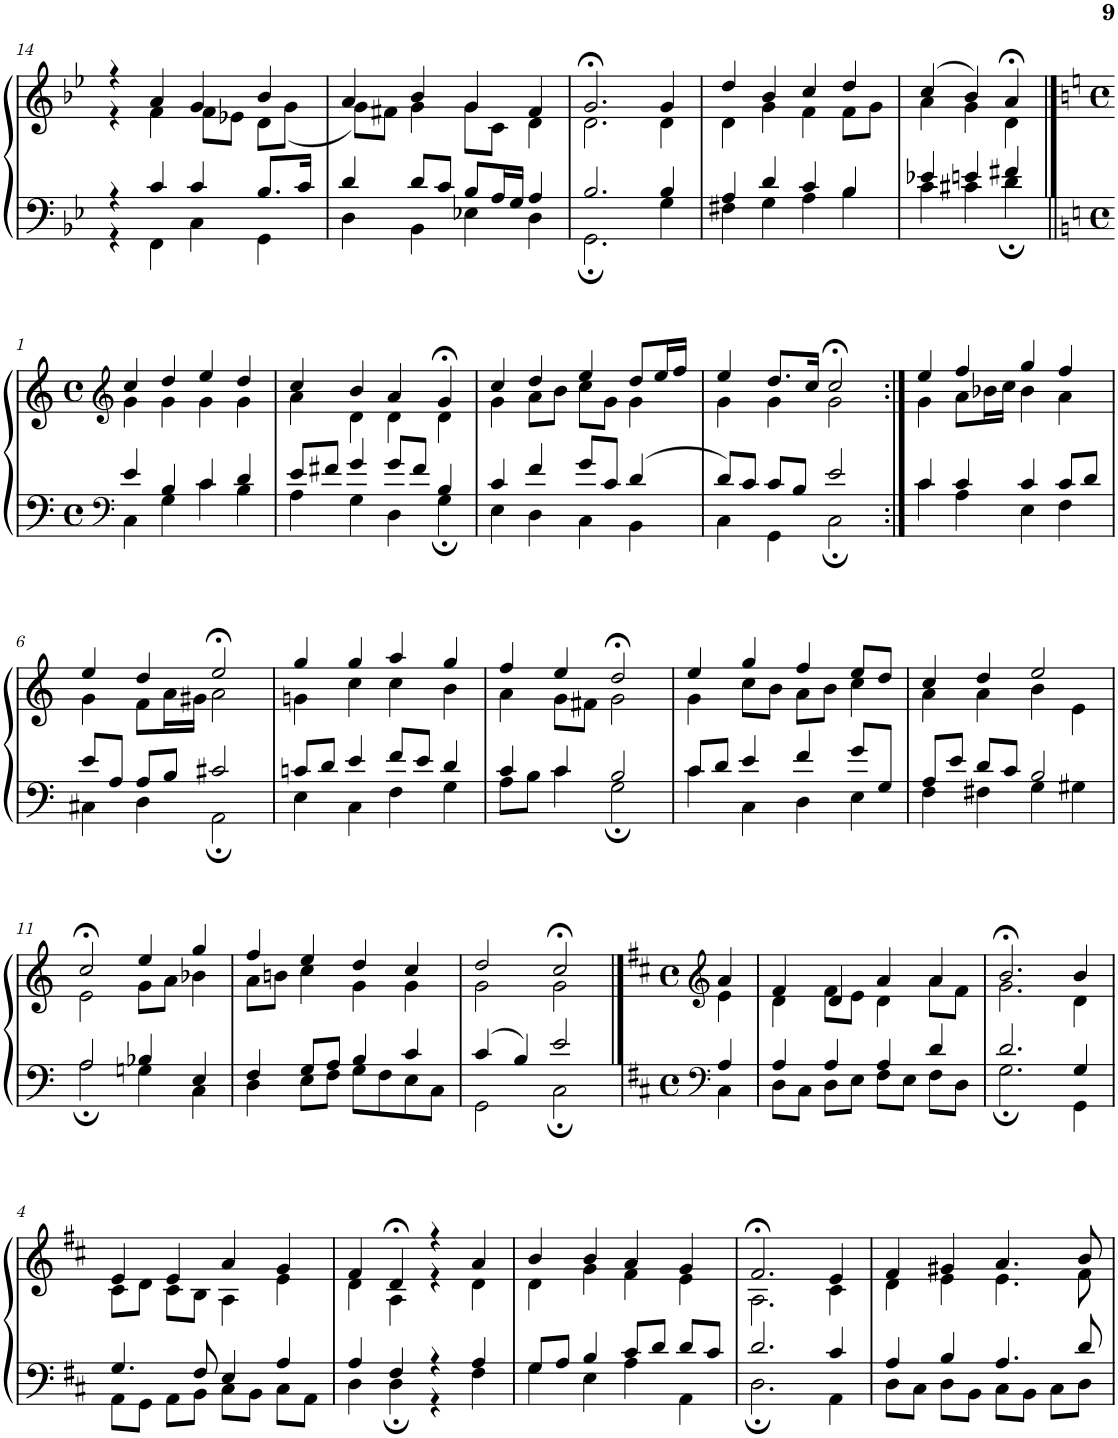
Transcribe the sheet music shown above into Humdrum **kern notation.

**kern	**kern
*part1	*part1
*staff2	*staff1
*I"Piano	*
*I'Pno	*
!!LO:PB:g=z
*clefF4	*clefG2
*k[b-e-]	*k[b-e-]
*M4/4	*M4/4
*met(c)	*met(c)
=14	=14
*^	*^
4r	4r	4r	4r
4c/	4FF\	4a/	4f\
4c/	4C\	4g/	8f\L
.	.	.	8e-X\J
8.B-/L	4GG\	4b-/	8d\L
.	.	.	(<8g\J
16c/Jk	.	.	.
=15	=15	=15	=15
4d/	4D\	4a/	8g\L)
.	.	.	8f#X\J
8d/L	4BB-\	4b-/	4g\
8c/J	.	.	.
8B-/L	4E-X\	4g/	8g\L
16A/L	.	.	8c\J
16G/JJ	.	.	.
4A/	4D\	4f#/	4d\
=16	=16	=16	=16
2.B-/	2.GG;\	2.g;</	2.d\
4B-/	4G\	4g/	4d\
=17	=17	=17	=17
4A/	4F#X\	4dd/	4d\
4d/	4G\	4b-/	4g\
4c/	4A\	4cc/	4f\
4B-/	4B-\	4dd/	8f\L
.	.	.	8g\J
=18	=18	=18	=18
4e-X/	4c\	(>4cc/	4a\
4en/	4c#X\	4b-/)	4g\
4f#X/	4d;\	4a;</	4d\
!!LO:LB:g=z	!!
==1	==1	==1	==1
*clefF4	*	*clefG2	*
*k[]	*	*k[]	*
*M4/4	*	*M4/4	*
*met(c)	*	*met(c)	*
4e/	4C\	4cc/	4g\
4B/	4G\	4dd/	4g\
4c/	4c\	4ee/	4g\
4d/	4B\	4dd/	4g\
=2	=2	=2	=2
8e/L	4A\	4cc/	4a\
8f#X/J	.	.	.
4g/	4G\	4b/	4d\
8g/L	4D\	4a/	4d\
8f#/J	.	.	.
4B/	4G;\	4g;</	4d\
=3	=3	=3	=3
4c/	4E\	4cc/	4g\
4f/	4D\	4dd/	8a\L
.	.	.	8b\J
8g/L	4C\	4ee/	8cc\L
8c/J	.	.	8g\J
4d/	4BB\	8dd/L	4g\
.	.	16ee/L	.
.	.	16ff/JJ	.
=4	=4	=4	=4
8d/L	4C\	4ee/	4g\
8c/J	.	.	.
8c/L	4GG\	8.dd/L	4g\
8B/J	.	.	.
.	.	16cc/Jk	.
2e/	2C;\	2cc;</	2g\
=5:|!	=5:|!	=5:|!	=5:|!
4c/	4c\	4ee/	4g\
4c/	4A\	4ff/	8a\L
.	.	.	16b-X\L
.	.	.	16cc\JJ
4c/	4E\	4gg/	4b-\
8c/L	4F\	4ff/	4a\
8d/J	.	.	.
!!LO:LB:g=z	!!
=6	=6	=6	=6
8e/L	4C#X\	4ee/	4g\
8A/J	.	.	.
8A/L	4D\	4dd/	8f\L
8B/J	.	.	16a\L
.	.	.	16g#X\JJ
2c#X/	2AA;\	2ee;</	2a\
=7	=7	=7	=7
8cn/L	4E\	4gg/	4gn\
8d/J	.	.	.
4e/	4C\	4gg/	4cc\
8f/L	4F\	4aa/	4cc\
8e/J	.	.	.
4d/	4G\	4gg/	4b\
=8	=8	=8	=8
4c/	8A\L	4ff/	4a\
.	8B\J	.	.
4c/	4c\	4ee/	8g\L
.	.	.	8f#X\J
2B/	2G;\	2dd;</	2g\
=9	=9	=9	=9
8c/L	4c\	4ee/	4g\
8d/J	.	.	.
4e/	4C\	4gg/	8cc\L
.	.	.	8b\J
4f/	4D\	4ff/	8a\L
.	.	.	8b\J
8g/L	4E\	8ee/L	4cc\
8G/J	.	8dd/J	.
=10	=10	=10	=10
8A/L	4F\	4cc/	4a\
8e/J	.	.	.
8d/L	4F#X\	4dd/	4a\
8c/J	.	.	.
2B/	4G\	2ee/	4b\
.	4G#X\	.	4e\
!!LO:LB:g=z	!!
=11	=11	=11	=11
2A/	2A;\	2cc;</	2e\
4B-X/	4Gn\	4ee/	8g\L
.	.	.	8a\J
4E/	4C\	4gg/	4b-X\
=12	=12	=12	=12
4F/	4D\	4ff/	8a\L
.	.	.	8bn\J
8G/L	8E\L	4ee/	4cc\
8A/J	8F\J	.	.
4B/	8G\L	4dd/	4g\
.	8F\	.	.
4c/	8E\	4cc/	4g\
.	8C\J	.	.
=13	=13	=13	=13
4c/	2GG\	2dd/	2g\
4B/	.	.	.
2e/	2C;\	2cc;</	2g\
==1	==1	==1	==1
*clefF4	*	*clefG2	*
*k[f#c#]	*	*k[f#c#]	*
*M4/4	*	*M4/4	*
*met(c)	*	*met(c)	*
4A/	4C#\	4a/	4e\
=2	=2	=2	=2
4A/	8D\L	4f#/	4d\
.	8C#\J	.	.
4A/	8D\L	4d/	8f#\L
.	8E\J	.	8e\J
4A/	8F#\L	4a/	4d\
.	8E\J	.	.
4d/	8F#\L	4a/	8a\L
.	8D\J	.	8f#\J
=3	=3	=3	=3
2.d/	2.G;\	2.b;</	2.g\
4G/	4GG\	4b/	4d\
!!LO:LB:g=z	!!
=4	=4	=4	=4
4.G/	8AA\L	4e/	8c#\L
.	8GG\J	.	8d\J
.	8AA\L	4e/	8c#\L
8F#/	8BB\J	.	8B\J
4E/	8C#\L	4a/	4A\
.	8BB\J	.	.
4A/	8C#\L	4g/	4e\
.	8AA\J	.	.
=5	=5	=5	=5
4A/	4D\	4f#/	4d\
4F#/	4D;\	4d;</	4A\
4r	4r	4r	4r
4A/	4F#\	4a/	4d\
=6	=6	=6	=6
8G/L	4G\	4b/	4d\
8A/J	.	.	.
4B/	4E\	4b/	4g\
8c#/L	4A\	4a/	4f#\
8d/J	.	.	.
8d/L	4AA\	4g/	4e\
8c#/J	.	.	.
=7	=7	=7	=7
2.d/	2.D;\	2.f#;</	2.A\
4c#/	4AA\	4e/	4c#\
=8	=8	=8	=8
4A/	8D\L	4f#/	4d\
.	8C#\J	.	.
4B/	8D\L	4g#X/	4e\
.	8BB\J	.	.
4.A/	8C#\L	4.a/	4.e\
.	8BB\J	.	.
.	8C#\L	.	.
8d/	8D\J	8b/	8f#\
*v	*v	*	*
*	*v	*v
=	=
*-	*-
